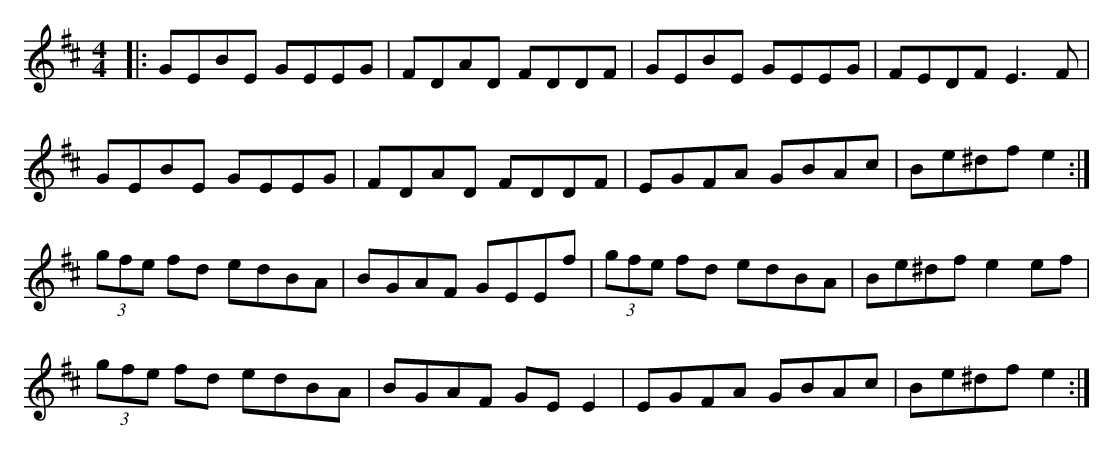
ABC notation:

X:1
M:4/4
K:Edor
|:GEBE GEEG|FDAD FDDF|GEBE GEEG|FEDF E3F|
GEBE GEEG|FDAD FDDF|EGFA GBAc|Be^df e2:|
(3gfe fd edBA|BGAF GEEf|(3gfe fd edBA|Be^df e2 ef|
(3gfe fd edBA|BGAF GE E2|EGFA GBAc|Be^df e2:|
